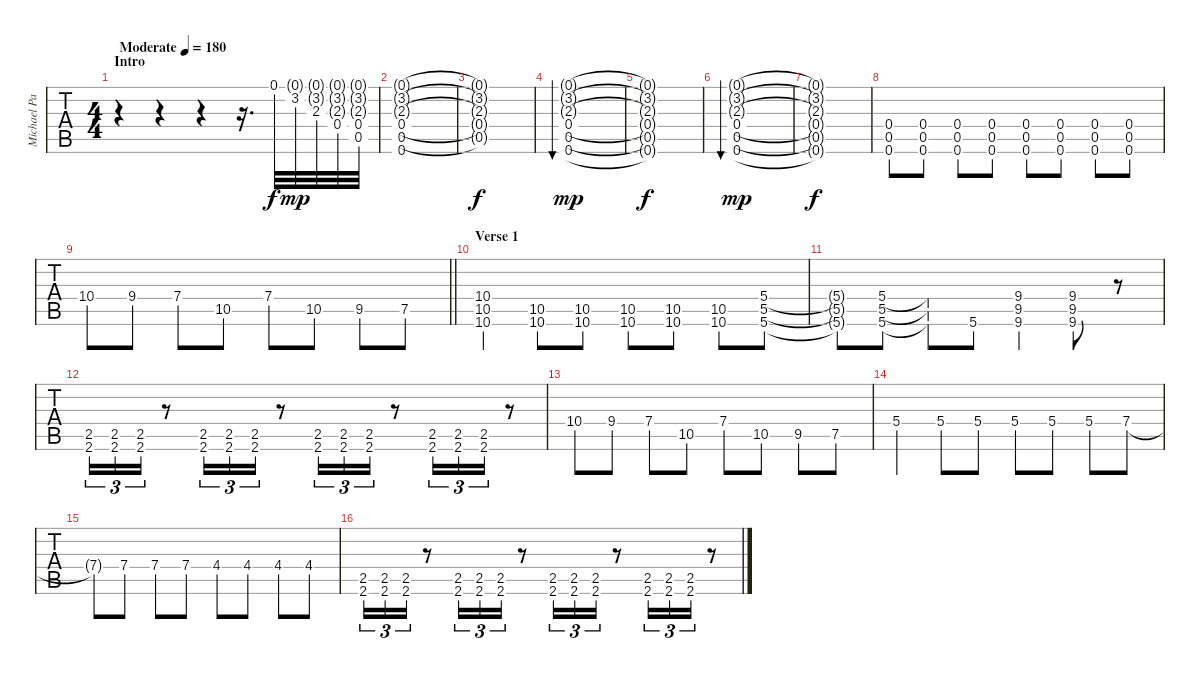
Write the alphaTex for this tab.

\track ("Michael Padget" "Michael Pa") {instrument distortionguitar}
\staff {tabs}
\tuning (D4 A3 F3 C3 G2 C2) {hide}
\ts (4 4)
\section ("" "Intro")
\tempo (180 "Moderate")
\clef g2
\ks c
r.4{dy f instrument distortionguitar} r.4 r.4 r.16{d} 0.1.32 (0.1{g} 3.2).32{dy mp} (0.1{g} 3.2{g} 2.3).32 (0.1{g} 3.2{g} 2.3{g} 0.4).32 (0.1{g} 3.2{g} 2.3{g} 0.4 0.5).32 |
(0.1{g} 3.2{g} 2.3{g} 0.4 0.5 0.6).1 |
(0.1{t} 3.2{t} 2.3{t} 0.4{t} 0.5{t}).1{dy f} |
(0.1{g} 3.2{g} 2.3{g} 0.4 0.5 0.6).1{bu 120 dy mp} |
(0.1{t} 3.2{t} 2.3{t} 0.4{t} 0.5{t} 0.6{t}).1{dy f} |
(0.1{g} 3.2{g} 2.3{g} 0.4 0.5 0.6).1{bu 120 dy mp} |
(0.1{t} 3.2{t} 2.3{t} 0.4{t} 0.5{t} 0.6{t}).1{dy f} |
(0.4 0.5 0.6).8 (0.4 0.5 0.6).8 (0.4 0.5 0.6).8 (0.4 0.5 0.6).8 (0.4 0.5 0.6).8 (0.4 0.5 0.6).8 (0.4 0.5 0.6).8 (0.4 0.5 0.6).8 |
\barLineRight lightlight
10.4.8 9.4.8 7.4.8 10.5.8 7.4.8 10.5.8 9.5.8 7.5.8 |
\section ("" "Verse 1")
(10.4 10.5 10.6).4 (10.5 10.6).8 (10.5 10.6).8 (10.5 10.6).8 (10.5 10.6).8 (10.5 10.6).8 (5.4 5.5 5.6).8 |
(5.4{t} 5.5{t} 5.6{t}).8 (5.4 5.5 5.6).8 (5.4{t} 5.5{t} 5.6{t}).8 5.6.8 (9.4 9.5 9.6).4 (9.4 9.5 9.6).8 r.8 |
(2.5 2.6).16{tu (3 2)} (2.5 2.6).16{tu (3 2)} (2.5 2.6).16{tu (3 2)} r.8 (2.5 2.6).16{tu (3 2)} (2.5 2.6).16{tu (3 2)} (2.5 2.6).16{tu (3 2)} r.8 (2.5 2.6).16{tu (3 2)} (2.5 2.6).16{tu (3 2)} (2.5 2.6).16{tu (3 2)} r.8 (2.5 2.6).16{tu (3 2)} (2.5 2.6).16{tu (3 2)} (2.5 2.6).16{tu (3 2)} r.8 |
10.4.8 9.4.8 7.4.8 10.5.8 7.4.8 10.5.8 9.5.8 7.5.8 |
5.4.4 5.4.8 5.4.8 5.4.8 5.4.8 5.4.8 7.4.8 |
7.4{t}.8 7.4.8 7.4.8 7.4.8 4.4.8 4.4.8 4.4.8 4.4.8 |
(2.5 2.6).16{tu (3 2)} (2.5 2.6).16{tu (3 2)} (2.5 2.6).16{tu (3 2)} r.8 (2.5 2.6).16{tu (3 2)} (2.5 2.6).16{tu (3 2)} (2.5 2.6).16{tu (3 2)} r.8 (2.5 2.6).16{tu (3 2)} (2.5 2.6).16{tu (3 2)} (2.5 2.6).16{tu (3 2)} r.8 (2.5 2.6).16{tu (3 2)} (2.5 2.6).16{tu (3 2)} (2.5 2.6).16{tu (3 2)} r.8
